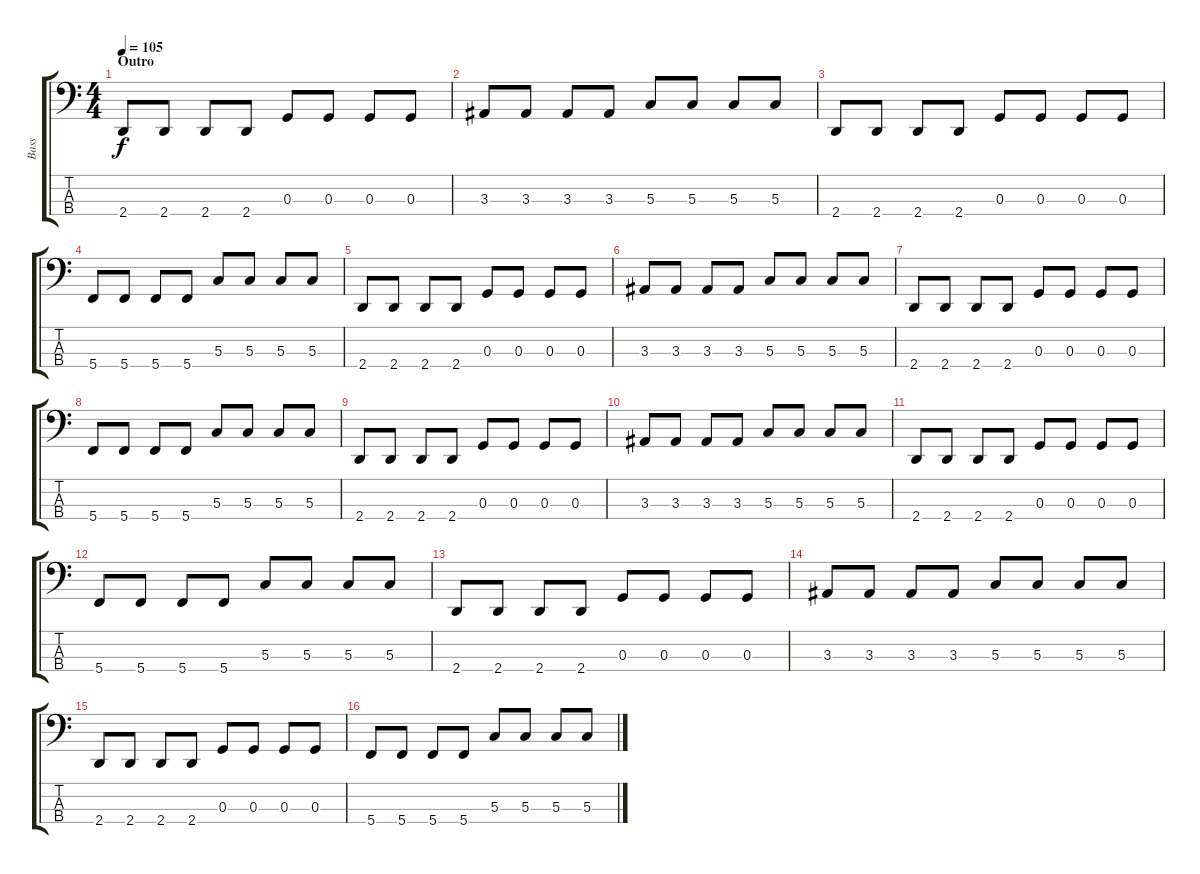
\track ("Bass" "Bass") {instrument electricbassfinger}
\staff {score tabs}
\tuning (F2 C2 G1 C1) {hide}
\ts (4 4)
\section ("" "Outro")
\tempo 105
\clef f4
\ks c
2.4.8{dy f} 2.4.8 2.4.8 2.4.8 0.3.8 0.3.8 0.3.8 0.3.8 |
3.3.8 3.3.8 3.3.8 3.3.8 5.3.8 5.3.8 5.3.8 5.3.8 |
2.4.8 2.4.8 2.4.8 2.4.8 0.3.8 0.3.8 0.3.8 0.3.8 |
5.4.8 5.4.8 5.4.8 5.4.8 5.3.8 5.3.8 5.3.8 5.3.8 |
2.4.8 2.4.8 2.4.8 2.4.8 0.3.8 0.3.8 0.3.8 0.3.8 |
3.3.8 3.3.8 3.3.8 3.3.8 5.3.8 5.3.8 5.3.8 5.3.8 |
2.4.8 2.4.8 2.4.8 2.4.8 0.3.8 0.3.8 0.3.8 0.3.8 |
5.4.8 5.4.8 5.4.8 5.4.8 5.3.8 5.3.8 5.3.8 5.3.8 |
2.4.8 2.4.8 2.4.8 2.4.8 0.3.8 0.3.8 0.3.8 0.3.8 |
3.3.8 3.3.8 3.3.8 3.3.8 5.3.8 5.3.8 5.3.8 5.3.8 |
2.4.8 2.4.8 2.4.8 2.4.8 0.3.8 0.3.8 0.3.8 0.3.8 |
5.4.8 5.4.8 5.4.8 5.4.8 5.3.8 5.3.8 5.3.8 5.3.8 |
2.4.8 2.4.8 2.4.8 2.4.8 0.3.8 0.3.8 0.3.8 0.3.8 |
3.3.8 3.3.8 3.3.8 3.3.8 5.3.8 5.3.8 5.3.8 5.3.8 |
2.4.8 2.4.8 2.4.8 2.4.8 0.3.8 0.3.8 0.3.8 0.3.8 |
5.4.8 5.4.8 5.4.8 5.4.8 5.3.8 5.3.8 5.3.8 5.3.8
